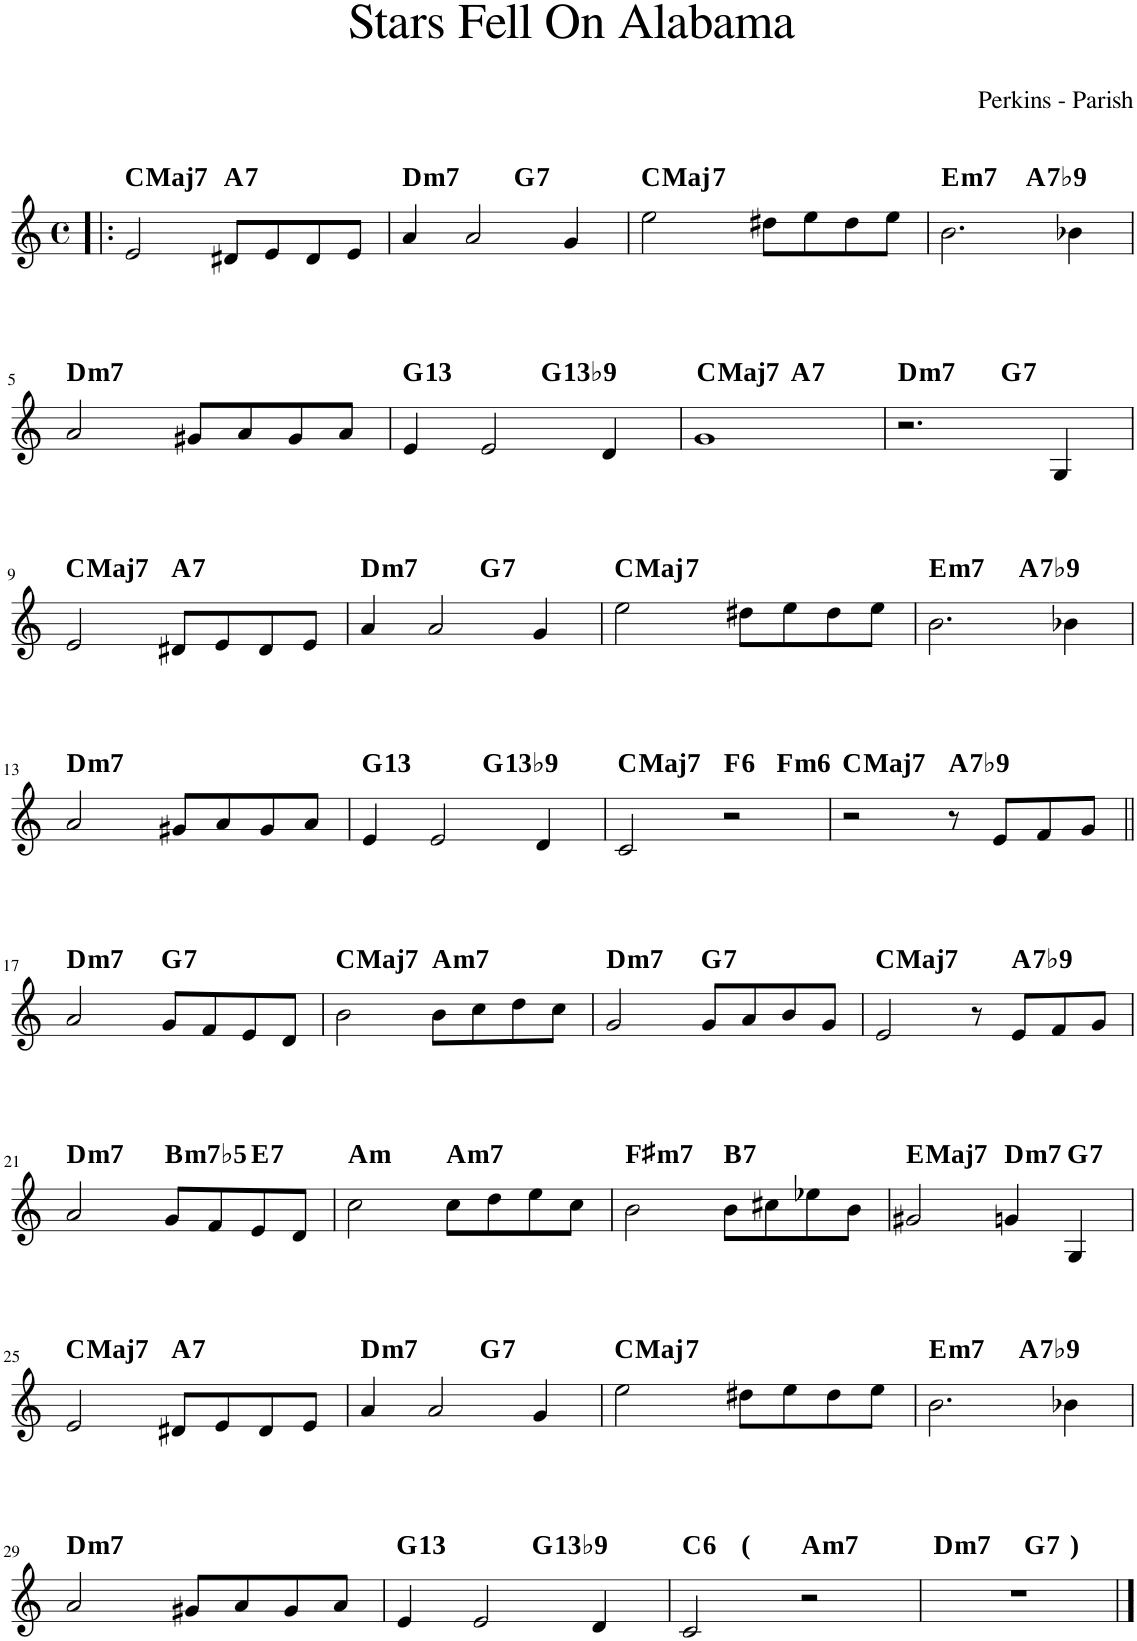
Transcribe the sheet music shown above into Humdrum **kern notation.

**kern	**harte
*part1	*part1
*staff1	*
*I"Piano	*
*I'Pno	*
*clefG2	*
*k[]	*
*M4/4	*
*met(c)	*
=1!|:	=1!|:
!	!LO:H:kt=Maj7
2e/	C:maj7
!	!LO:H:kt=7
8d#X/L	A:7
8e/	.
8d#/	.
8e/J	.
=2	=2
!	!LO:H:kt=m7
*^	*
4a/	2ryy	D:min7
2a/	.	.
!	!	!LO:H:kt=7
.	2ryy	G:7
4g/	.	.
=3	=3	=3
!	!	!LO:H:n=1:kt=Maj
!	!	!LO:H:n=2:kt=7
*v	*v	*
2ee\	C:maj N
8dd#X\L	.
8ee\	.
8dd#\	.
8ee\J	.
=4	=4
!	!LO:H:kt=m7
*^	*
2.b\	2ryy	E:min7
!	!	!LO:H:kt=7
.	2ryy	A:7(b9)
4b-X\	.	.
!!LO:LB:g=z	!!
=5	=5	=5
!	!	!LO:H:kt=m7
*v	*v	*
2a/	D:min7
8g#X/L	.
8a/	.
8g#/	.
8a/J	.
=6	=6
!	!LO:H:kt=13
*^	*
4e/	2ryy	G:9(11,13)
2e/	.	.
!	!	!LO:H:kt=13
.	2ryy	G:(3,5,b7,b9,11,13)
4d/	.	.
=7	=7	=7
!	!	!LO:H:kt=Maj7
1g	2ryy	C:maj7
!	!	!LO:H:kt=7
.	2ryy	A:7
=8	=8	=8
!	!	!LO:H:kt=m7
2.r	2ryy	D:min7
!	!	!LO:H:kt=7
.	2ryy	G:7
4G/	.	.
!!LO:LB:g=z	!!
=9	=9	=9
!	!	!LO:H:kt=Maj7
*v	*v	*
2e/	C:maj7
!	!LO:H:kt=7
8d#X/L	A:7
8e/	.
8d#/	.
8e/J	.
=10	=10
!	!LO:H:kt=m7
*^	*
4a/	2ryy	D:min7
2a/	.	.
!	!	!LO:H:kt=7
.	2ryy	G:7
4g/	.	.
=11	=11	=11
!	!	!LO:H:n=1:kt=Maj
!	!	!LO:H:n=2:kt=7
*v	*v	*
2ee\	C:maj N
8dd#X\L	.
8ee\	.
8dd#\	.
8ee\J	.
=12	=12
!	!LO:H:kt=m7
*^	*
2.b\	2ryy	E:min7
!	!	!LO:H:kt=7
.	2ryy	A:7(b9)
4b-X\	.	.
!!LO:LB:g=z	!!
=13	=13	=13
!	!	!LO:H:kt=m7
*v	*v	*
2a/	D:min7
8g#X/L	.
8a/	.
8g#/	.
8a/J	.
=14	=14
!	!LO:H:kt=13
*^	*
4e/	2ryy	G:9(11,13)
2e/	.	.
!	!	!LO:H:kt=13
.	2ryy	G:(3,5,b7,b9,11,13)
4d/	.	.
=15	=15	=15
!	!	!LO:H:kt=Maj7
2c/	2.ryy	C:maj7
!	!	!LO:H:kt=6
2r	.	F:maj6
!	!	!LO:H:kt=m6
.	4ryy	F:min6
=16	=16	=16
!	!	!LO:H:kt=Maj7
*v	*v	*
2r	C:maj7
!	!LO:H:kt=7
8r	A:7(b9)
8e/L	.
8f/	.
8g/J	.
!!LO:LB:g=z
=17||	=17||
!	!LO:H:kt=m7
2a/	D:min7
!	!LO:H:kt=7
8g/L	G:7
8f/	.
8e/	.
8d/J	.
=18	=18
!	!LO:H:kt=Maj7
2b\	C:maj7
!	!LO:H:kt=m7
8b\L	A:min7
8cc\	.
8dd\	.
8cc\J	.
=19	=19
!	!LO:H:kt=m7
2g/	D:min7
!	!LO:H:kt=7
8g/L	G:7
8a/	.
8b/	.
8g/J	.
=20	=20
!	!LO:H:kt=Maj7
2e/	C:maj7
8r	.
!	!LO:H:kt=7
8e/L	A:7(b9)
8f/	.
8g/J	.
!!LO:LB:g=z
=21	=21
!	!LO:H:kt=m7
2a/	D:min7
!	!LO:H:kt=m7b5
8g/L	B:hdim7
8f/	.
!	!LO:H:kt=7
8e/	E:7
8d/J	.
=22	=22
!	!LO:H:kt=m
2cc\	A:min
!	!LO:H:kt=m7
8cc\L	A:min7
8dd\	.
8ee\	.
8cc\J	.
=23	=23
!	!LO:H:kt=m7
2b\	F#:min7
!	!LO:H:kt=7
8b\L	B:7
8cc#X\	.
8ee-X\	.
8b\J	.
=24	=24
!	!LO:H:kt=Maj7
2g#X/	E:maj7
!	!LO:H:kt=m7
4gn/	D:min7
!	!LO:H:kt=7
4G/	G:7
!!LO:LB:g=z
=25	=25
!	!LO:H:kt=Maj7
2e/	C:maj7
!	!LO:H:kt=7
8d#X/L	A:7
8e/	.
8d#/	.
8e/J	.
=26	=26
!	!LO:H:kt=m7
*^	*
4a/	2ryy	D:min7
2a/	.	.
!	!	!LO:H:kt=7
.	2ryy	G:7
4g/	.	.
=27	=27	=27
!	!	!LO:H:n=1:kt=Maj
!	!	!LO:H:n=2:kt=7
*v	*v	*
2ee\	C:maj N
8dd#X\L	.
8ee\	.
8dd#\	.
8ee\J	.
=28	=28
!	!LO:H:kt=m7
*^	*
2.b\	2ryy	E:min7
!	!	!LO:H:kt=7
.	2ryy	A:7(b9)
4b-X\	.	.
!!LO:LB:g=z	!!
=29	=29	=29
!	!	!LO:H:kt=m7
*v	*v	*
2a/	D:min7
8g#X/L	.
8a/	.
8g#/	.
8a/J	.
=30	=30
!	!LO:H:kt=13
*^	*
4e/	2ryy	G:9(11,13)
2e/	.	.
!	!	!LO:H:kt=13
.	2ryy	G:(3,5,b7,b9,11,13)
4d/	.	.
=31	=31	=31
!	!	!LO:H:n=1:kt=6
!	!	!LO:H:n=2:kt=N.C.
*v	*v	*
2c/	C:maj6 N
!	!LO:H:kt=m7
2r	A:min7
=32	=32
!	!LO:H:n=1:kt=m7
!	!LO:H:n=2:kt=N.C.
*^	*
1r	2ryy	D:min7 N
!	!	!LO:H:kt=7
.	2ryy	G:7
*v	*v	*
==	==
*-	*-
